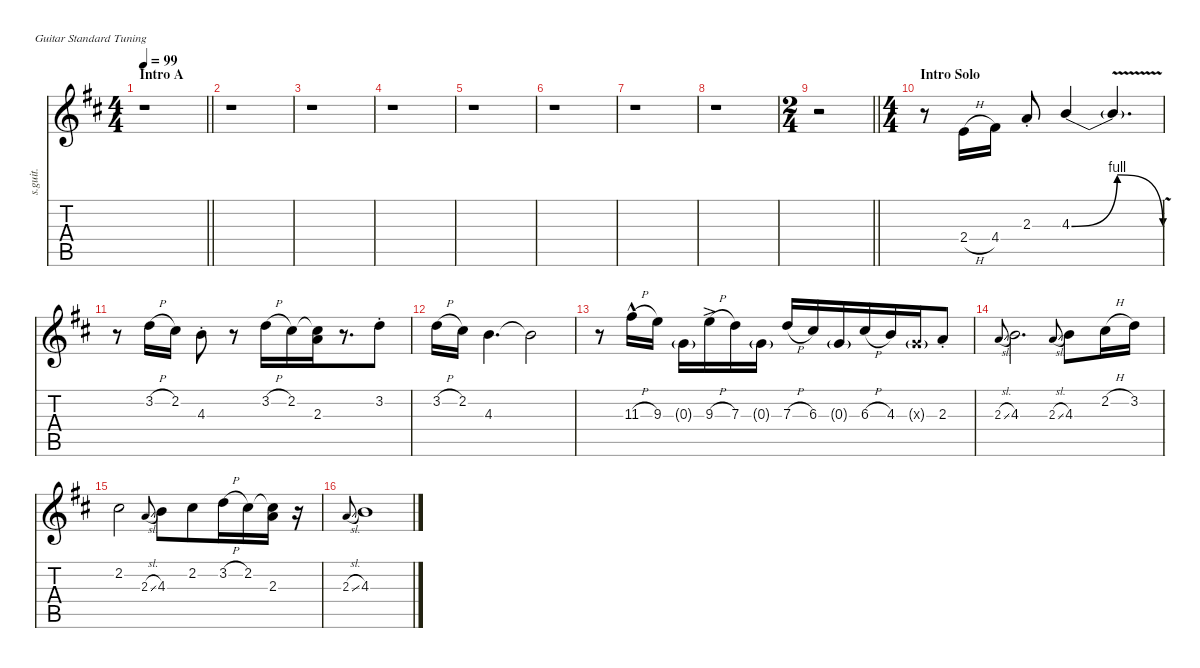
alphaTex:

\defaultSystemsLayout 4
\hideDynamics
\bracketExtendMode nobrackets
\otherSystemsTrackNameOrientation horizontal
\track ("Guitar 2" "s.guit.") {defaultSystemsLayout 32 instrument electricguitarclean}
\staff {score tabs}
\tuning (E4 B3 G3 D3 A2 E2)
\ts (4 4)
\beaming (8 2 2 2 2)
\section ("" "Intro A")
\tempo 99
\clef g2
\barLineRight lightlight
\ks bminor
r.1{dy f instrument electricguitarclean beam Down} |
r.1{beam Down} |
r.1{beam Down} |
r.1{beam Down} |
r.1{beam Down} |
r.1{beam Down} |
r.1{beam Down} |
r.1{beam Down} |
\ts (2 4)
\beaming (8 2 2)
\barLineRight lightlight
r.2{beam Down} |
\ts (4 4)
\beaming (8 2 2 4)
\section ("" "Intro Solo")
r.8{beam Down} 2.4{h acc forcenatural}.16{beam Up} 4.4{acc #}.16{beam Up} 2.3{st acc forcenatural}.8{beam Up} 4.3{be (bendrelease 0 0 30 4 30 4 60 0) acc forcenatural}.4{beam Up} 4.3{v t acc forcenatural}.4{d beam Up} |
r.8{beam Down} 3.2{h acc forcenatural}.16{beam Down} 2.2{acc #}.16{beam Down} 4.3{st acc forcenatural}.8{beam Down} r.8{beam Down} 3.2{h acc forcenatural}.16{beam Down} 2.2{acc #}.16{beam Down} (2.2{t acc #} 2.3{acc forcenatural}).16{beam Down} r.8{d beam Down} 3.2{st acc forcenatural}.8{beam Down} |
3.2{h acc forcenatural}.16{beam Down} 2.2{acc #}.16{beam Down} 4.3{acc forcenatural}.4{d beam Down} 4.3{t acc forcenatural}.2{beam Down} |
r.8{beam Down} 11.3{h hac acc #}.16{beam Down} 9.3{acc forcenatural}.16{beam Down} 0.3{g acc forcenatural}.16{dy mf beam Down} 9.3{h ac acc forcenatural}.16{dy f beam Down} 7.3{acc forcenatural}.16{beam Down} 0.3{g acc forcenatural}.16{dy mf beam Down} 7.3{h acc forcenatural}.16{dy f beam Up} 6.3{acc #}.16{beam Up} 0.3{g acc forcenatural}.16{dy mf beam Up} 6.3{h acc #}.16{dy f beam Up} 4.3{acc forcenatural}.16{beam Up} 0.3{g x acc forcenatural}.16{dy mf beam Up} 2.3{st acc forcenatural}.8{dy f beam Up} |
2.3{sl acc forcenatural}.8{gr onbeat dy mf beam Up} 4.3{acc forcenatural}.2{d dy f beam Down} 2.3{sl acc forcenatural}.8{gr onbeat dy mf beam Up} 4.3{acc forcenatural}.8{dy f beam Down} 2.2{h acc #}.16{beam Down} 3.2{acc forcenatural}.16{beam Down} |
2.2{acc #}.2{beam Down} 2.3{sl acc forcenatural}.8{gr onbeat dy mf beam Up} 4.3{acc forcenatural}.8{dy f beam Down} 2.2{acc #}.8{beam Down} 3.2{h acc forcenatural}.16{beam Down} 2.2{acc #}.16{beam Down} (2.2{t acc #} 2.3{acc forcenatural}).16{beam Down} r.16{beam Down} |
2.3{sl acc forcenatural}.8{gr onbeat dy mf beam Up} 4.3{acc forcenatural}.1{dy f beam Down}
